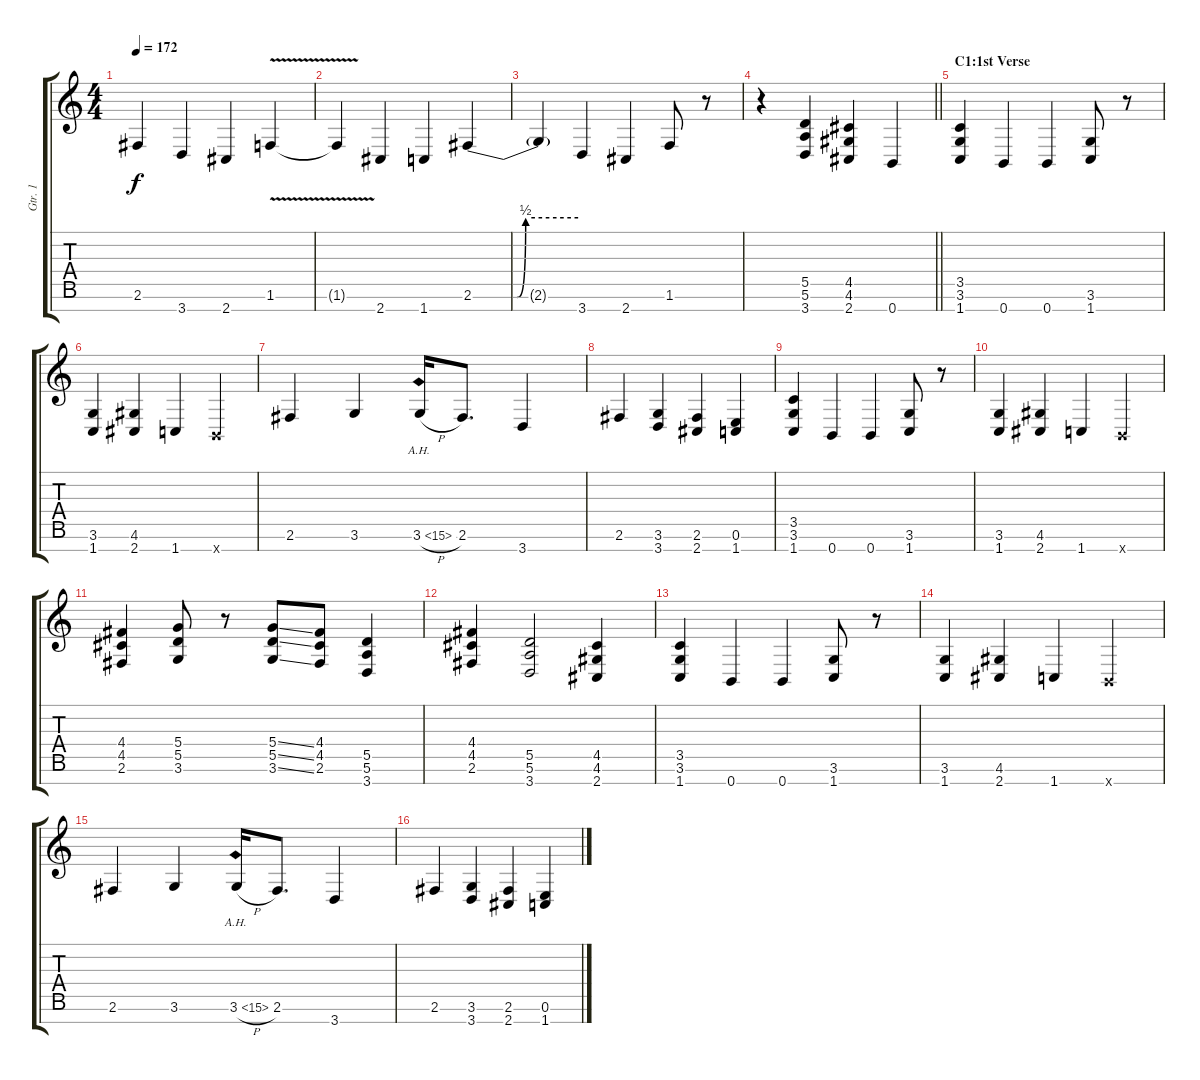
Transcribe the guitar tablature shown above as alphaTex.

\track ("Gtr. 1" "Gtr. 1") {instrument distortionguitar}
\staff {score tabs}
\tuning (E4 B3 G3 D3 A2 E2 B1) {hide}
\ts (4 4)
\tempo 172
\clef g2
\ks c
2.6{t}.4{dy f} 3.7.4 2.7.4 1.6{v}.4 |
1.6{t}.4 2.7.4 1.7.4 2.6{be (custom 0 0 25 0 30 2 60 2)}.4 |
2.6{t}.4 3.7.4 2.7.4 1.6.8 r.8 |
\barLineRight lightlight
r.4 (5.5 5.6 3.7).4 (4.5 4.6 2.7).4 0.7.4 |
\section ("" "C1:1st Verse")
(3.5 3.6 1.7).4 0.7.4 0.7.4 (3.6 1.7).8 r.8 |
(3.6 1.7).4 (4.6 2.7).4 1.7.4 0.7{x}.4 |
2.6.4 3.6.4 3.6{ah 12 h}.16 2.6.8{d} 3.7.4 |
2.6.4 (3.6 3.7).4 (2.6 2.7).4 (0.6 1.7).4 |
(3.5 3.6 1.7).4 0.7.4 0.7.4 (3.6 1.7).8 r.8 |
(3.6 1.7).4 (4.6 2.7).4 1.7.4 0.7{x}.4 |
(4.4 4.5 2.6).4 (5.4 5.5 3.6).8 r.8 (5.4{ss} 5.5{ss} 3.6{ss}).8 (4.4 4.5 2.6).8 (5.5 5.6 3.7).4 |
(4.4 4.5 2.6).4 (5.5 5.6 3.7).2 (4.5 4.6 2.7).4 |
(3.5 3.6 1.7).4 0.7.4 0.7.4 (3.6 1.7).8 r.8 |
(3.6 1.7).4 (4.6 2.7).4 1.7.4 0.7{x}.4 |
2.6.4 3.6.4 3.6{ah 12 h}.16 2.6.8{d} 3.7.4 |
2.6.4 (3.6 3.7).4 (2.6 2.7).4 (0.6 1.7).4
